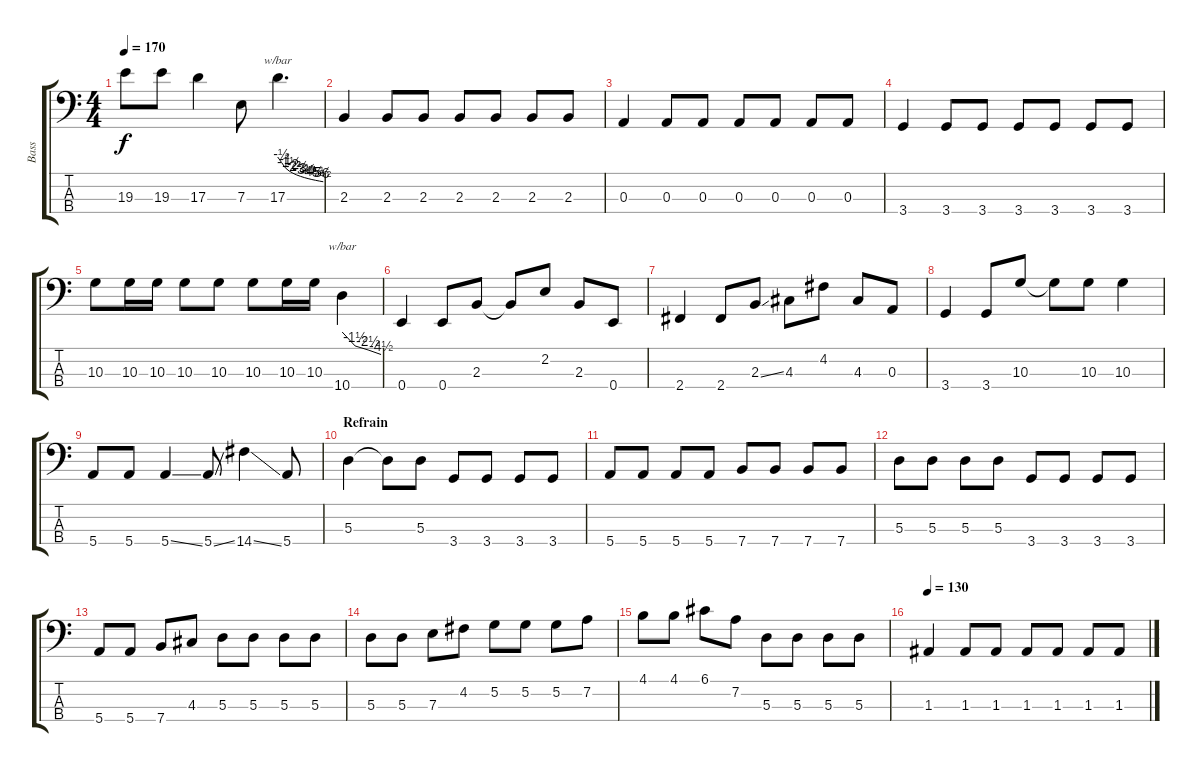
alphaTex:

\track ("Bass" "Bass") {instrument electricbasspick}
\staff {score tabs}
\tuning (G2 D2 A1 E1) {hide}
\ts (4 4)
\tempo 170
\clef f4
\ks c
19.3{t}.8{dy f} 19.3.8 17.3.4 7.3.8 17.3.4{d tbe (custom default 0 0 5 -2 10 -4 15 -6 20 -8 25 -10 30 -12 35 -14 40 -16 45 -18 50 -20 55 -22 60 -24)} |
2.3.4 2.3.8 2.3.8 2.3.8 2.3.8 2.3.8 2.3.8 |
0.3.4 0.3.8 0.3.8 0.3.8 0.3.8 0.3.8 0.3.8 |
3.4.4 3.4.8 3.4.8 3.4.8 3.4.8 3.4.8 3.4.8 |
10.3.8 10.3.16 10.3.16 10.3.8 10.3.8 10.3.8 10.3.16 10.3.16 10.4.4{tbe (custom default 0 0 20 -6 40 -10 60 -18)} |
0.4.4 0.4.8 2.3.8 2.3{t}.8 2.2.8 2.3.8 0.4.8 |
2.4.4 2.4.8 2.3{ss}.8 4.3.8 4.2.8 4.3.8 0.3.8 |
3.4.4 3.4.8 10.3.8 10.3{t}.8 10.3.8 10.3.4 |
5.4.8 5.4.8 5.4{ss}.4 5.4{ss}.8 14.4{ss}.4 5.4.8 |
\section ("" "Refrain")
5.3.4 5.3{t}.8 5.3.8 3.4.8 3.4.8 3.4.8 3.4.8 |
5.4.8 5.4.8 5.4.8 5.4.8 7.4.8 7.4.8 7.4.8 7.4.8 |
5.3.8 5.3.8 5.3.8 5.3.8 3.4.8 3.4.8 3.4.8 3.4.8 |
5.4.8 5.4.8 7.4.8 4.3.8 5.3.8 5.3.8 5.3.8 5.3.8 |
5.3.8 5.3.8 7.3.8 4.2.8 5.2.8 5.2.8 5.2.8 7.2.8 |
4.1.8 4.1.8 6.1.8 7.2.8 5.3.8 5.3.8 5.3.8 5.3.8 |
\tempo 130
1.3.4 1.3.8 1.3.8 1.3.8 1.3.8 1.3.8 1.3.8
